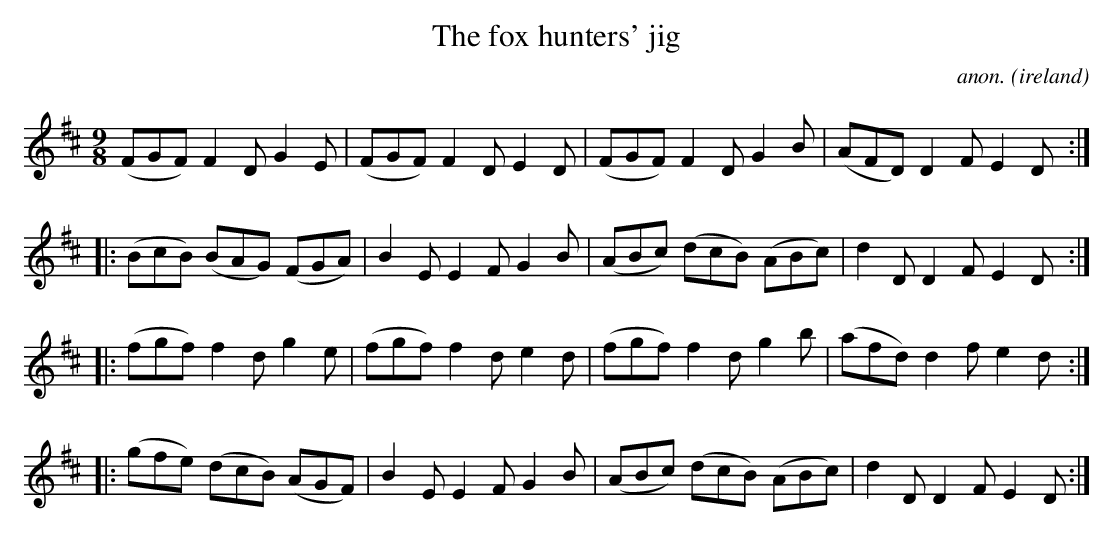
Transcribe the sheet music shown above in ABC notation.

X:1
T:The fox hunters' jig
O:ireland
C:anon.
M:9/8
L:1/8
K:D
(FGF) F2D G2E|(FGF) F2D E2D|(FGF) F2D G2B|(AFD) D2F E2D::(BcB) (BAG) (FGA)|B2E E2F G2B|(ABc) (dcB) (ABc)|d2D D2F E2D:|
|:(fgf) f2d g2e|(fgf) f2d e2d|(fgf) f2d g2b|(afd) d2f e2d::(gfe) (dcB) (AGF)|B2E E2F G2B|(ABc) (dcB) (ABc)|d2D D2F E2D:|
